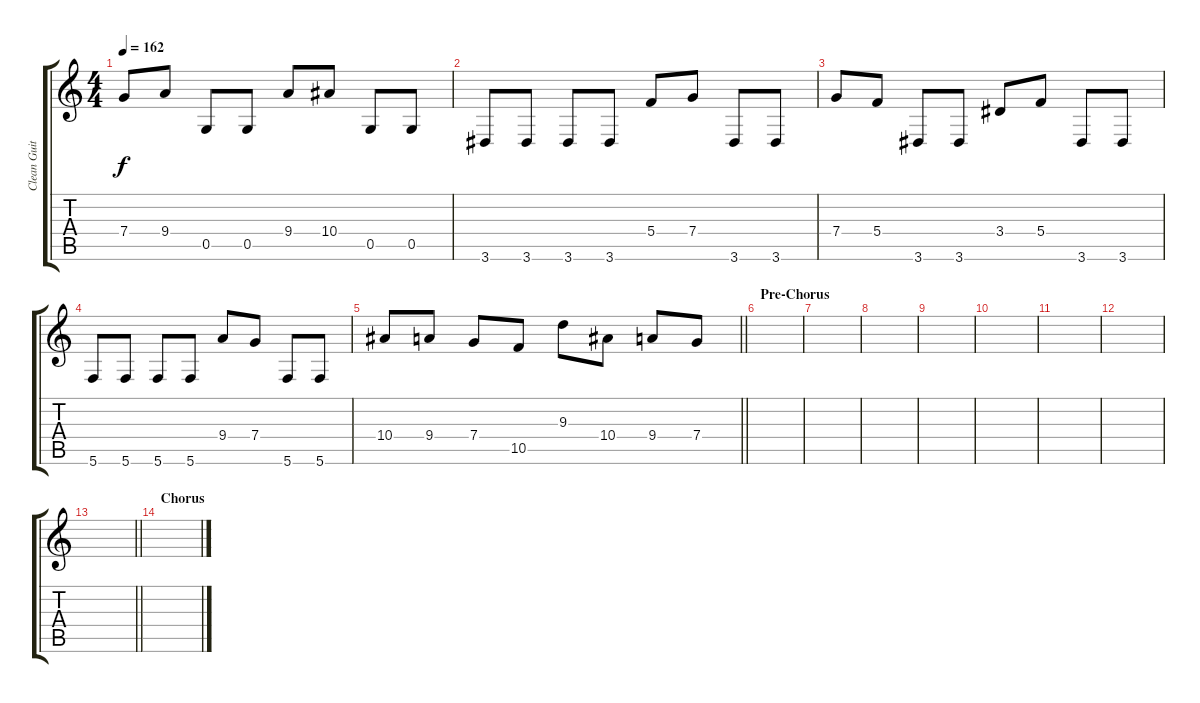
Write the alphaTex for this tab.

\track ("Clean Guitar" "Clean Guit") {instrument electricguitarclean}
\staff {score tabs}
\tuning (D4 A3 F3 C3 G2 C2) {hide}
\ts (4 4)
\tempo 162
\clef g2
\ks c
7.4.8{dy f} 9.4.8 0.5.8 0.5.8 9.4.8 10.4.8 0.5.8 0.5.8 |
3.6.8 3.6.8 3.6.8 3.6.8 5.4.8 7.4.8 3.6.8 3.6.8 |
7.4.8 5.4.8 3.6.8 3.6.8 3.4.8 5.4.8 3.6.8 3.6.8 |
5.6.8 5.6.8 5.6.8 5.6.8 9.4.8 7.4.8 5.6.8 5.6.8 |
\barLineRight lightlight
10.4.8 9.4.8 7.4.8 10.5.8 9.3.8 10.4.8 9.4.8 7.4.8 |
\section ("" "Pre-Chorus")
|
|
|
|
|
|
|
\barLineRight lightlight
|
\section ("" "Chorus")
